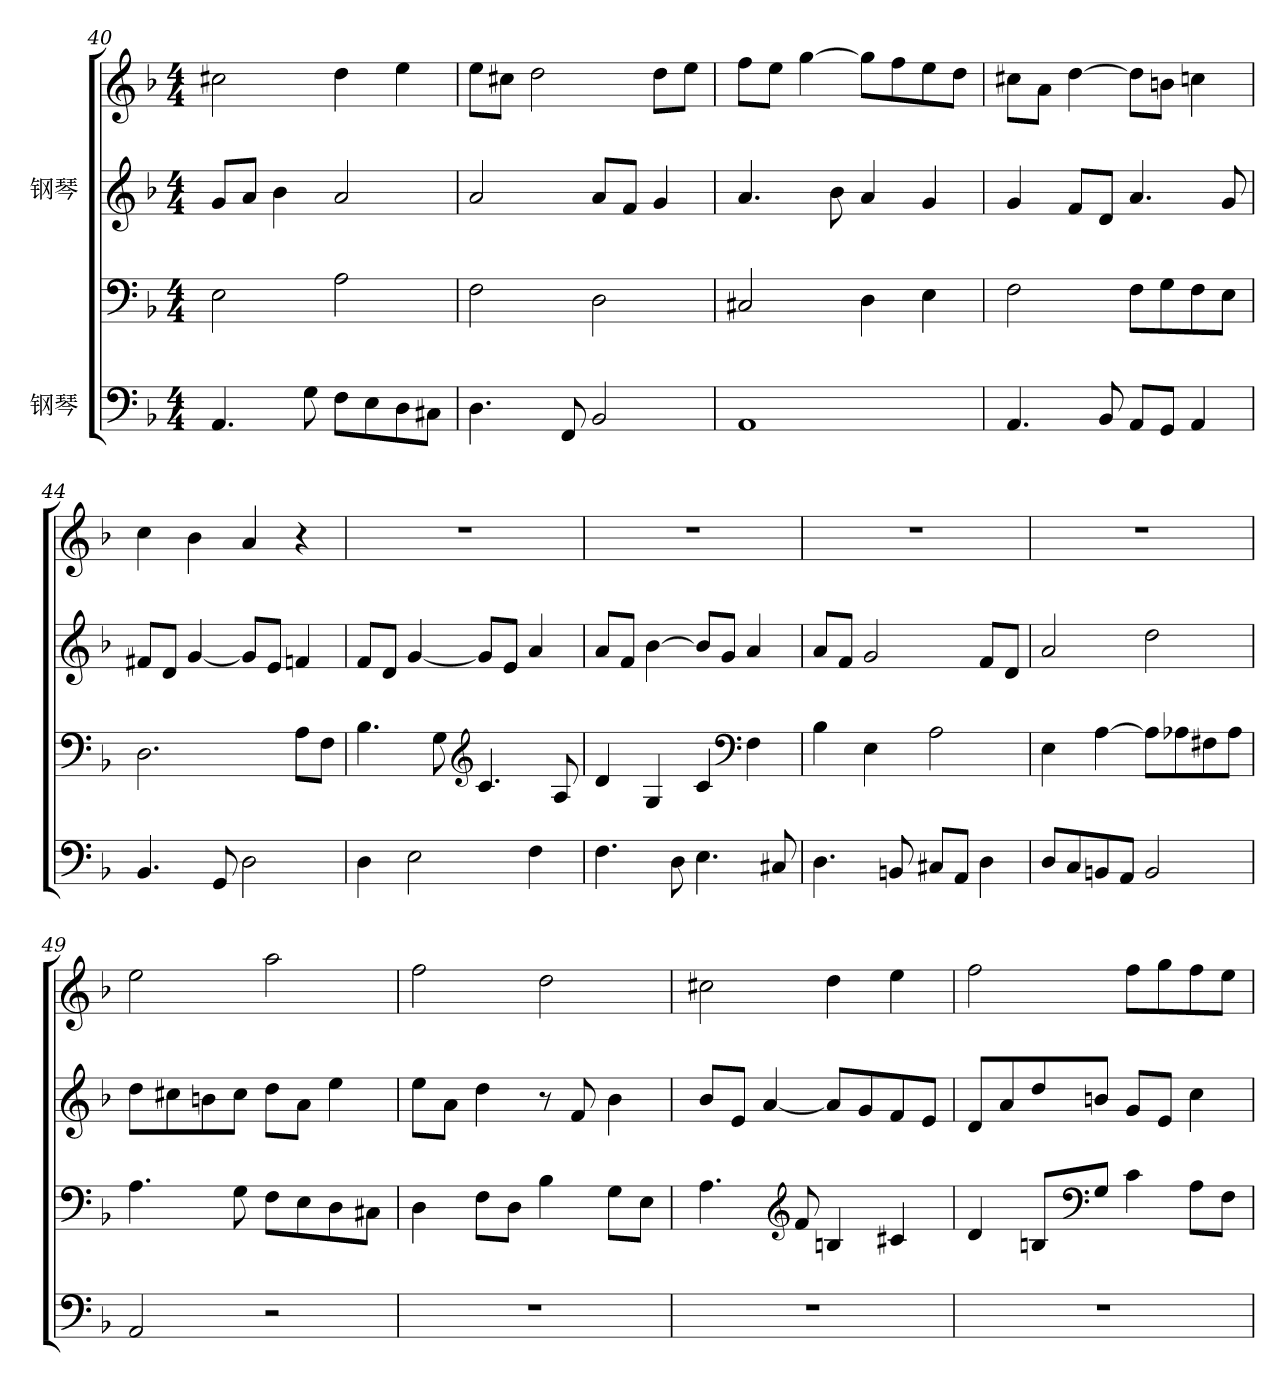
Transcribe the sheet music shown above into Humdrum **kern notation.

**kern	**kern	**kern	**kern
*part2	*part2	*part1	*part1
*staff4	*staff3	*staff2	*staff1
*I"钢琴	*	*I"钢琴	*
*clefF4	*clefF4	*clefG2	*clefG2
*k[b-]	*k[b-]	*k[b-]	*k[b-]
*M4/4	*M4/4	*M4/4	*M4/4
=40	=40	=40	=40
4.AA/	2E\	8g/L	2cc#X\
.	.	8a/J	.
.	.	4b-\	.
8G\	.	.	.
8F\L	2A\	2a/	4dd\
8E\	.	.	.
8D\	.	.	4ee\
8C#X\J	.	.	.
=41	=41	=41	=41
4.D\	2F\	2a/	8ee\L
.	.	.	8cc#X\J
.	.	.	2dd\
8FF/	.	.	.
2BB-/	2D\	8a/L	.
.	.	8f/J	.
.	.	4g/	8dd\L
.	.	.	8ee\J
!!LO:PB:g=z
=42	=42	=42	=42
1AA	2C#X/	4.a/	8ff\L
.	.	.	8ee\J
.	.	.	[4gg\
.	.	8b-\	.
.	4D\	4a/	8gg\L]
.	.	.	8ff\
.	4E\	4g/	8ee\
.	.	.	8dd\J
=43	=43	=43	=43
4.AA/	2F\	4g/	8cc#X\L
.	.	.	8a\J
.	.	8f/L	[4dd\
8BB-/	.	8d/J	.
8AA/L	8F\L	4.a/	8dd\L]
8GG/J	8G\	.	8bn\J
4AA/	8F\	.	4ccn\
.	8E\J	8g/	.
=44	=44	=44	=44
4.BB-/	2.D\	8f#X/L	4cc\
.	.	8d/J	.
.	.	[4g/	4b-\
8GG/	.	.	.
2D\	.	8g/L]	4a/
.	.	8e/J	.
.	8A\L	4fn/	4r
.	8F\J	.	.
=45	=45	=45	=45
4D\	4.B-\	8f/L	1r
.	.	8d/J	.
2E\	.	[4g/	.
.	8G\	.	.
*	*clefG2	*	*
.	4.c/	8g/L]	.
.	.	8e/J	.
4F\	.	4a/	.
.	8A/	.	.
!!LO:LB:g=z
=46	=46	=46	=46
4.F\	4d/	8a/L	1r
.	.	8f/J	.
.	4G/	[4b-\	.
8D\	.	.	.
4.E\	4c/	8b-/L]	.
.	.	8g/J	.
*	*clefF4	*	*
.	4F\	4a/	.
8C#X/	.	.	.
=47	=47	=47	=47
4.D\	4B-\	8a/L	1r
.	.	8f/J	.
.	4E\	2g/	.
8BBn/	.	.	.
8C#X/L	2A\	.	.
8AA/J	.	.	.
4D\	.	8f/L	.
.	.	8d/J	.
=48	=48	=48	=48
8D/L	4E\	2a/	1r
8C/	.	.	.
8BBn/	[4A\	.	.
8AA/J	.	.	.
2BB/	8A\L]	2dd\	.
.	8A-X\	.	.
.	8F#X\	.	.
.	8A-\J	.	.
=49	=49	=49	=49
2AA/	4.A\	8dd\L	2ee\
.	.	8cc#X\	.
.	.	8bn\	.
.	8G\	8cc#\J	.
2r	8F\L	8dd\L	2aa\
.	8E\	8a\J	.
.	8D\	4ee\	.
.	8C#X\J	.	.
!!LO:LB:g=z
=50	=50	=50	=50
1r	4D\	8ee\L	2ff\
.	.	8a\J	.
.	8F\L	4dd\	.
.	8D\J	.	.
.	4B-\	8r	2dd\
.	.	8f/	.
.	8G\L	4b-\	.
.	8E\J	.	.
=51	=51	=51	=51
1r	4.A\	8b-/L	2cc#X\
.	.	8e/J	.
.	.	[4a/	.
*	*clefG2	*	*
.	8f/	.	.
.	4Bn/	8a/L]	4dd\
.	.	8g/	.
.	4c#X/	8f/	4ee\
.	.	8e/J	.
=52	=52	=52	=52
1r	4d/	8d/L	2ff\
.	.	8a/	.
.	8Bn/L	8dd/	.
*	*clefF4	*	*
.	8G/J	8bn/J	.
.	4c\	8g/L	8ff\L
.	.	8e/J	8gg\
.	8A\L	4cc\	8ff\
.	8F\J	.	8ee\J
=	=	=	=
*-	*-	*-	*-
